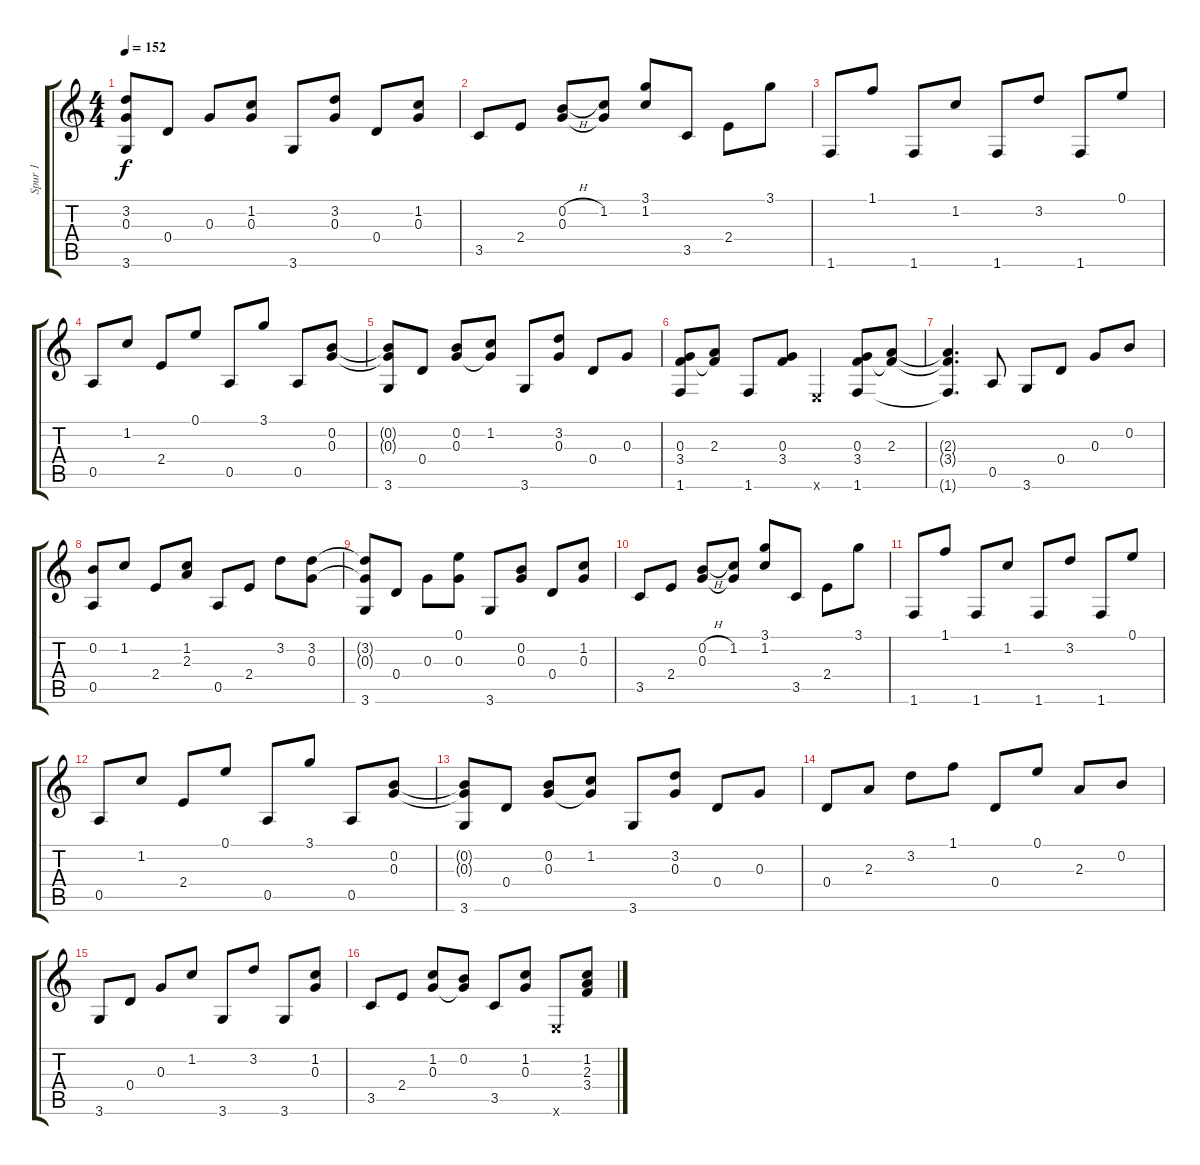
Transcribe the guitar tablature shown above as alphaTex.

\track ("Spur 1" "Spur 1") {instrument acousticguitarsteel}
\staff {score tabs}
\tuning (E4 B3 G3 D3 A2 E2) {hide}
\ts (4 4)
\tempo 152
\clef g2
\ks c
(3.2{t} 0.3{t} 3.6).8{dy f} 0.4.8 0.3.8 (1.2 0.3).8 3.6.8 (3.2 0.3).8 0.4.8 (1.2 0.3).8 |
3.5.8 2.4.8 (0.2{h} 0.3).8 (1.2 0.3{t}).8 (3.1 1.2).8 3.5.8 2.4.8 3.1.8 |
1.6.8 1.1.8 1.6.8 1.2.8 1.6.8 3.2.8 1.6.8 0.1.8 |
0.5.8 1.2.8 2.4.8 0.1.8 0.5.8 3.1.8 0.5.8 (0.2 0.3).8 |
(0.2{t} 0.3{t} 3.6).8 0.4.8 (0.2 0.3).8 (1.2 0.3{t}).8 3.6.8 (3.2 0.3).8 0.4.8 0.3.8 |
(0.3 3.4 1.6).8 (2.3 3.4{t}).8 1.6.8 (0.3 3.4).8 0.6{x}.4 (0.3 3.4 1.6).8 (2.3 3.4{t}).8 |
(2.3{t} 3.4{t} 1.6{t}).4{d} 0.5.8 3.6.8 0.4.8 0.3.8 0.2.8 |
(0.2 0.5).8 1.2.8 2.4.8 (1.2 2.3).8 0.5.8 2.4.8 3.2.8 (3.2 0.3).8 |
(3.2{t} 0.3{t} 3.6).8 0.4.8 0.3.8 (0.1 0.3).8 3.6.8 (0.2 0.3).8 0.4.8 (1.2 0.3).8 |
3.5.8 2.4.8 (0.2{h} 0.3).8 (1.2 0.3{t}).8 (3.1 1.2).8 3.5.8 2.4.8 3.1.8 |
1.6.8 1.1.8 1.6.8 1.2.8 1.6.8 3.2.8 1.6.8 0.1.8 |
0.5.8 1.2.8 2.4.8 0.1.8 0.5.8 3.1.8 0.5.8 (0.2 0.3).8 |
(0.2{t} 0.3{t} 3.6).8 0.4.8 (0.2 0.3).8 (1.2 0.3{t}).8 3.6.8 (3.2 0.3).8 0.4.8 0.3.8 |
0.4.8 2.3.8 3.2.8 1.1.8 0.4.8 0.1.8 2.3.8 0.2.8 |
3.6.8 0.4.8 0.3.8 1.2.8 3.6.8 3.2.8 3.6.8 (1.2 0.3).8 |
3.5.8 2.4.8 (1.2 0.3).8 (0.2 0.3{t}).8 3.5.8 (1.2 0.3).8 0.6{x}.8 (1.2 2.3 3.4).8
